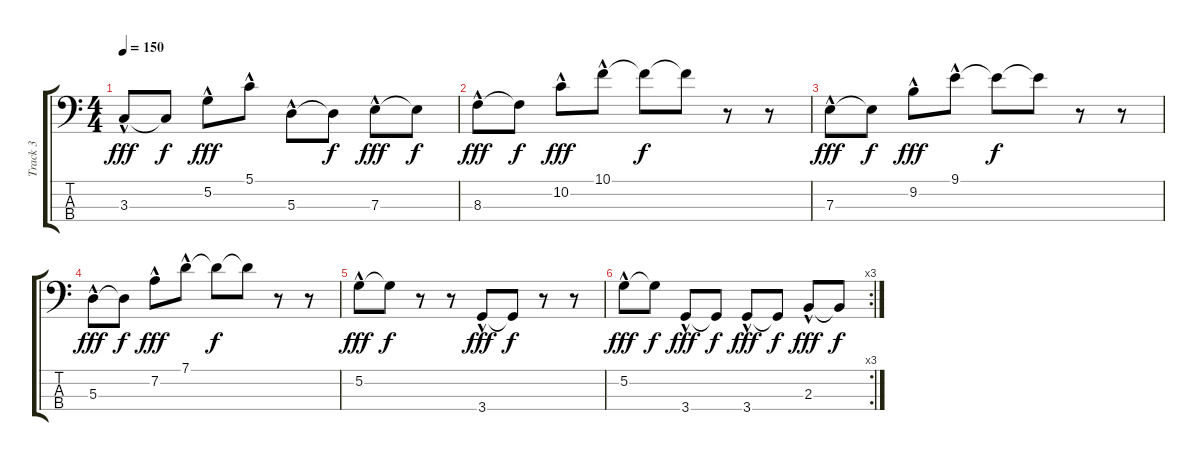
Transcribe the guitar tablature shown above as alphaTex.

\track ("Track 3" "Track 3") {instrument electricbassfinger}
\staff {score tabs}
\tuning (G2 D2 A1 E1) {hide}
\ts (4 4)
\tempo 150
\clef f4
\ks c
3.3{hac}.8{dy fff} 3.3{t}.8{dy f} 5.2{hac}.8{dy fff} 5.1{hac}.8 5.3{hac}.8 5.3{t}.8{dy f} 7.3{hac}.8{dy fff} 7.3{t}.8{dy f} |
8.3{hac}.8{dy fff} 8.3{t}.8{dy f} 10.2{hac}.8{dy fff} 10.1{hac}.8 10.1{t}.8{dy f} 10.1{t}.8 r.8 r.8 |
7.3{hac}.8{dy fff} 7.3{t}.8{dy f} 9.2{hac}.8{dy fff} 9.1{hac}.8 9.1{t}.8{dy f} 9.1{t}.8 r.8 r.8 |
5.3{hac}.8{dy fff} 5.3{t}.8{dy f} 7.2{hac}.8{dy fff} 7.1{hac}.8 7.1{t}.8{dy f} 7.1{t}.8 r.8 r.8 |
5.2{hac}.8{dy fff} 5.2{t}.8{dy f} r.8 r.8 3.4{hac}.8{dy fff} 3.4{t}.8{dy f} r.8 r.8 |
\rc 3
5.2{hac}.8{dy fff} 5.2{t}.8{dy f} 3.4{hac}.8{dy fff} 3.4{t}.8{dy f} 3.4{hac}.8{dy fff} 3.4{t}.8{dy f} 2.3{hac}.8{dy fff} 2.3{t}.8{dy f}
